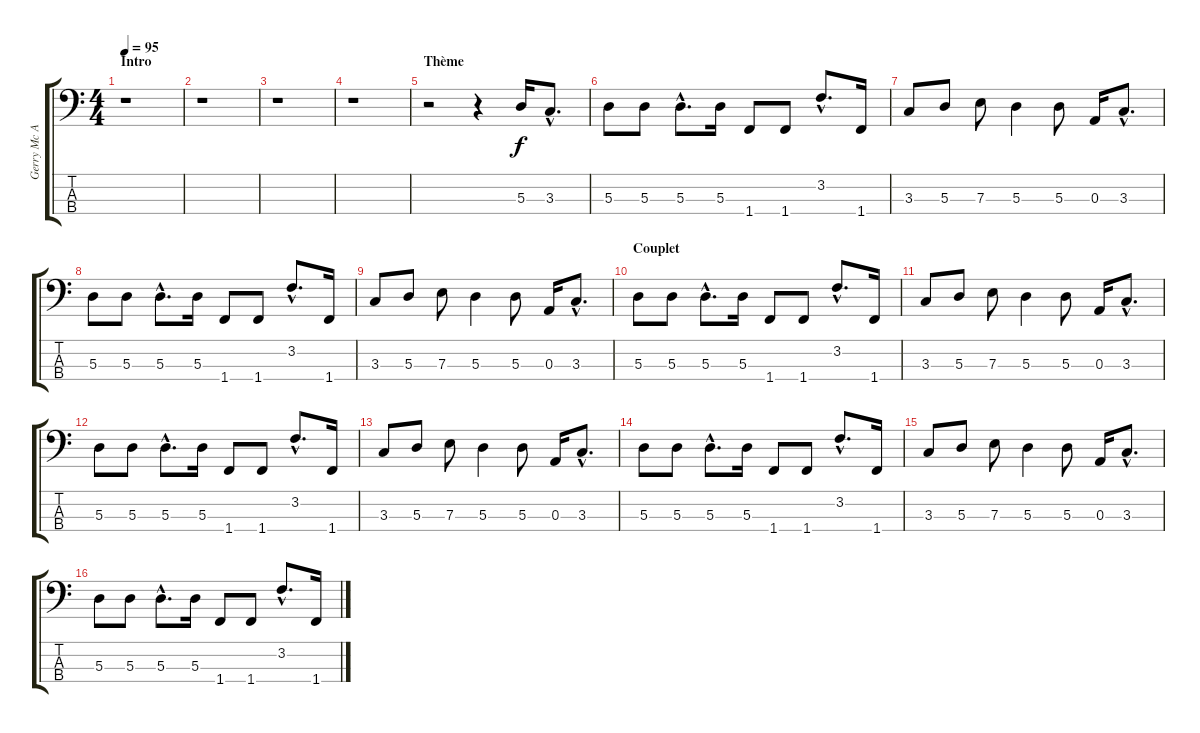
\track ("Gerry Mc Avoy" "Gerry Mc A") {instrument electricbassfinger}
\staff {score tabs}
\tuning (G2 D2 A1 E1) {hide}
\ts (4 4)
\section ("" "Intro")
\tempo 95
\clef f4
\ks c
r.1{dy f instrument electricbassfinger} |
r.1 |
r.1 |
r.1 |
\section ("" "Thème")
r.2 r.4 5.3.16 3.3{hac}.8{d} |
5.3.8 5.3.8 5.3{hac}.8{d} 5.3.16 1.4.8 1.4.8 3.2{hac}.8{d} 1.4.16 |
3.3.8 5.3.8 7.3.8 5.3.4 5.3.8 0.3.16 3.3{hac}.8{d} |
5.3.8 5.3.8 5.3{hac}.8{d} 5.3.16 1.4.8 1.4.8 3.2{hac}.8{d} 1.4.16 |
3.3.8 5.3.8 7.3.8 5.3.4 5.3.8 0.3.16 3.3{hac}.8{d} |
\section ("" "Couplet")
5.3.8 5.3.8 5.3{hac}.8{d} 5.3.16 1.4.8 1.4.8 3.2{hac}.8{d} 1.4.16 |
3.3.8 5.3.8 7.3.8 5.3.4 5.3.8 0.3.16 3.3{hac}.8{d} |
5.3.8 5.3.8 5.3{hac}.8{d} 5.3.16 1.4.8 1.4.8 3.2{hac}.8{d} 1.4.16 |
3.3.8 5.3.8 7.3.8 5.3.4 5.3.8 0.3.16 3.3{hac}.8{d} |
5.3.8 5.3.8 5.3{hac}.8{d} 5.3.16 1.4.8 1.4.8 3.2{hac}.8{d} 1.4.16 |
3.3.8 5.3.8 7.3.8 5.3.4 5.3.8 0.3.16 3.3{hac}.8{d} |
5.3.8 5.3.8 5.3{hac}.8{d} 5.3.16 1.4.8 1.4.8 3.2{hac}.8{d} 1.4.16
